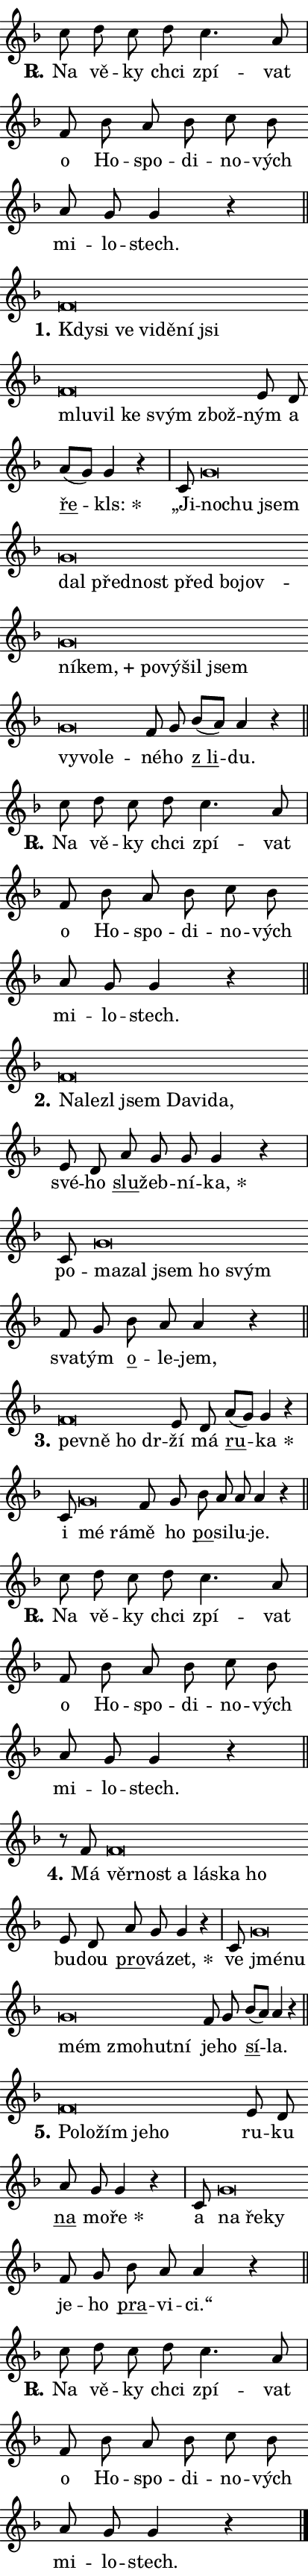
\version "2.22.1"
\header { tagline = "" }
\paper {
  indent = 0\cm
  top-margin = 0\cm
  right-margin = 0\cm
  bottom-margin = 0\cm
  left-margin = 0\cm
  paper-width = 7\cm
  page-breaking = #ly:one-page-breaking
  system-system-spacing.basic-distance = #11
  score-system-spacing.basic-distance = #11.3
  ragged-last = ##f
}


%% Author: Thomas Morley
%% https://lists.gnu.org/archive/html/lilypond-user/2020-05/msg00002.html
#(define (line-position grob)
"Returns position of @var[grob} in current system:
   @code{'start}, if at first time-step
   @code{'end}, if at last time-step
   @code{'middle} otherwise
"
  (let* ((col (ly:item-get-column grob))
         (ln (ly:grob-object col 'left-neighbor))
         (rn (ly:grob-object col 'right-neighbor))
         (col-to-check-left (if (ly:grob? ln) ln col))
         (col-to-check-right (if (ly:grob? rn) rn col))
         (break-dir-left
           (and
             (ly:grob-property col-to-check-left 'non-musical #f)
             (ly:item-break-dir col-to-check-left)))
         (break-dir-right
           (and
             (ly:grob-property col-to-check-right 'non-musical #f)
             (ly:item-break-dir col-to-check-right))))
        (cond ((eqv? 1 break-dir-left) 'start)
              ((eqv? -1 break-dir-right) 'end)
              (else 'middle))))

#(define (tranparent-at-line-position vctor)
  (lambda (grob)
  "Relying on @code{line-position} select the relevant enry from @var{vctor}.
Used to determine transparency,"
    (case (line-position grob)
      ((end) (not (vector-ref vctor 0)))
      ((middle) (not (vector-ref vctor 1)))
      ((start) (not (vector-ref vctor 2))))))

noteHeadBreakVisibility =
#(define-music-function (break-visibility)(vector?)
"Makes @code{NoteHead}s transparent relying on @var{break-visibility}"
#{
  \override NoteHead.transparent =
    #(tranparent-at-line-position break-visibility)
#})

#(define delete-ledgers-for-transparent-note-heads
  (lambda (grob)
    "Reads whether a @code{NoteHead} is transparent.
If so this @code{NoteHead} is removed from @code{'note-heads} from
@var{grob}, which is supposed to be @code{LedgerLineSpanner}.
As a result ledgers are not printed for this @code{NoteHead}"
    (let* ((nhds-array (ly:grob-object grob 'note-heads))
           (nhds-list
             (if (ly:grob-array? nhds-array)
                 (ly:grob-array->list nhds-array)
                 '()))
           ;; Relies on the transparent-property being done before
           ;; Staff.LedgerLineSpanner.after-line-breaking is executed.
           ;; This is fragile ...
           (to-keep
             (remove
               (lambda (nhd)
                 (ly:grob-property nhd 'transparent #f))
               nhds-list)))
      ;; TODO find a better method to iterate over grob-arrays, similiar
      ;; to filter/remove etc for lists
      ;; For now rebuilt from scratch
      (set! (ly:grob-object grob 'note-heads)  '())
      (for-each
        (lambda (nhd)
          (ly:pointer-group-interface::add-grob grob 'note-heads nhd))
        to-keep))))

hideNotes = {
  \noteHeadBreakVisibility #begin-of-line-visible
}
unHideNotes = {
  \noteHeadBreakVisibility #all-visible
}

% work-around for resetting accidentals
% https://lilypond.org/doc/v2.23/Documentation/notation/displaying-rhythms#unmetered-music
cadenzaMeasure = {
  \cadenzaOff
  \partial 1024 s1024
  \cadenzaOn
}

#(define-markup-command (accent layout props text) (markup?)
  "Underline accented syllable"
  (interpret-markup layout props
    #{\markup \override #'(offset . 4.3) \underline { #text }#}))

responsum = \markup \concat {
  "R" \hspace #-1.05 \path #0.1 #'((moveto 0 0.07) (lineto 0.9 0.8)) \hspace #0.05 "."
}

\layout {
    \context {
        \Staff
        \remove "Time_signature_engraver"
        \override LedgerLineSpanner.after-line-breaking = #delete-ledgers-for-transparent-note-heads
    }
    \context {
        \Voice {
            \override NoteHead.output-attributes = #'((class . "notehead"))
            \override Hairpin.height = #0.55
        }
    }
    \context {
        \Lyrics {
            \override StanzaNumber.output-attributes = #'((class . "stanzanumber"))
            \override LyricSpace.minimum-distance = #0.9
            \override LyricText.font-name = #"TeX Gyre Schola"
            \override LyricText.font-size = 1
            \override StanzaNumber.font-name = #"TeX Gyre Schola Bold"
            \override StanzaNumber.font-size = 1
        }
    }
}

% magnetic-lyrics.ily
%
%   written by
%     Jean Abou Samra <jean@abou-samra.fr>
%     Werner Lemberg <wl@gnu.org>
%
%   adapted by
%     Jiri Hon <jiri.hon@gmail.com>
%
% Version 2022-Apr-15

% https://www.mail-archive.com/lilypond-user@gnu.org/msg149350.html

#(define (Left_hyphen_pointer_engraver context)
   "Collect syllable-hyphen-syllable occurrences in lyrics and store
them in properties.  This engraver only looks to the left.  For
example, if the lyrics input is @code{foo -- bar}, it does the
following.

@itemize @bullet
@item
Set the @code{text} property of the @code{LyricHyphen} grob between
@q{foo} and @q{bar} to @code{foo}.

@item
Set the @code{left-hyphen} property of the @code{LyricText} grob with
text @q{foo} to the @code{LyricHyphen} grob between @q{foo} and
@q{bar}.
@end itemize

Use this auxiliary engraver in combination with the
@code{lyric-@/text::@/apply-@/magnetic-@/offset!} hook."
   (let ((hyphen #f)
         (text #f))
     (make-engraver
      (acknowledgers
       ((lyric-syllable-interface engraver grob source-engraver)
        (set! text grob)))
      (end-acknowledgers
       ((lyric-hyphen-interface engraver grob source-engraver)
        ;(when (not (grob::has-interface grob 'lyric-space-interface))
          (set! hyphen grob)));)
      ((stop-translation-timestep engraver)
       (when (and text hyphen)
         (ly:grob-set-object! text 'left-hyphen hyphen))
       (set! text #f)
       (set! hyphen #f)))))

#(define (lyric-text::apply-magnetic-offset! grob)
   "If the space between two syllables is less than the value in
property @code{LyricText@/.details@/.squash-threshold}, move the right
syllable to the left so that it gets concatenated with the left
syllable.

Use this function as a hook for
@code{LyricText@/.after-@/line-@/breaking} if the
@code{Left_@/hyphen_@/pointer_@/engraver} is active."
   (let ((hyphen (ly:grob-object grob 'left-hyphen #f)))
     (when hyphen
       (let ((left-text (ly:spanner-bound hyphen LEFT)))
         (when (grob::has-interface left-text 'lyric-syllable-interface)
           (let* ((common (ly:grob-common-refpoint grob left-text X))
                  (this-x-ext (ly:grob-extent grob common X))
                  (left-x-ext
                   (begin
                     ;; Trigger magnetism for left-text.
                     (ly:grob-property left-text 'after-line-breaking)
                     (ly:grob-extent left-text common X)))
                  ;; `delta` is the gap width between two syllables.
                  (delta (- (interval-start this-x-ext)
                            (interval-end left-x-ext)))
                  (details (ly:grob-property grob 'details))
                  (threshold (assoc-get 'squash-threshold details 0.2)))
             (when (< delta threshold)
               (let* (;; We have to manipulate the input text so that
                      ;; ligatures crossing syllable boundaries are not
                      ;; disabled.  For languages based on the Latin
                      ;; script this is essentially a beautification.
                      ;; However, for non-Western scripts it can be a
                      ;; necessity.
                      (lt (ly:grob-property left-text 'text))
                      (rt (ly:grob-property grob 'text))
                      (is-space (grob::has-interface hyphen 'lyric-space-interface))
                      (space (if is-space " " ""))
                      (space-markup (grob-interpret-markup grob " "))
                      (space-size (interval-length (ly:stencil-extent space-markup X)))
                      (extra-delta (if is-space space-size 0))
                      ;; Append new syllable.
                      (ltrt-space (if (and (string? lt) (string? rt))
                                (string-append lt space rt)
                                (make-concat-markup (list lt space rt))))
                      ;; Right-align `ltrt` to the right side.
                      (ltrt-space-markup (grob-interpret-markup
                               grob
                               (make-translate-markup
                                (cons (interval-length this-x-ext) 0)
                                (make-right-align-markup ltrt-space)))))
                 (begin
                   ;; Don't print `left-text`.
                   (ly:grob-set-property! left-text 'stencil #f)
                   ;; Set text and stencil (which holds all collected
                   ;; syllables so far) and shift it to the left.
                   (ly:grob-set-property! grob 'text ltrt-space)
                   (ly:grob-set-property! grob 'stencil ltrt-space-markup)
                   (ly:grob-translate-axis! grob (- (- delta extra-delta)) X))))))))))


#(define (lyric-hyphen::displace-bounds-first grob)
   ;; Make very sure this callback isn't triggered too early.
   (let ((left (ly:spanner-bound grob LEFT))
         (right (ly:spanner-bound grob RIGHT)))
     (ly:grob-property left 'after-line-breaking)
     (ly:grob-property right 'after-line-breaking)
     (ly:lyric-hyphen::print grob)))

squashThreshold = #0.4

\layout {
  \context {
    \Lyrics
    \consists #Left_hyphen_pointer_engraver
    \override LyricText.after-line-breaking =
      #lyric-text::apply-magnetic-offset!
    \override LyricHyphen.stencil = #lyric-hyphen::displace-bounds-first
    \override LyricText.details.squash-threshold = \squashThreshold
    \override LyricHyphen.minimum-distance = 0
    \override LyricHyphen.minimum-length = \squashThreshold
  }
}

squash = \override LyricText.details.squash-threshold = 9999
unSquash = \override LyricText.details.squash-threshold = \squashThreshold

left = \override LyricText.self-alignment-X = #LEFT
unLeft = \revert LyricText.self-alignment-X

starOffset = #(lambda (grob) 
                (let ((x_offset (ly:self-alignment-interface::aligned-on-x-parent grob)))
                  (if (= x_offset 0) 0 (+ x_offset 1.2))))

star = #(define-music-function (syllable)(string?)
"Append star separator at the end of a syllable"
#{
  \once \override LyricText.X-offset = #starOffset
  \lyricmode { \markup {
    #syllable
    \override #'((font-name . "TeX Gyre Schola Bold")) \hspace #0.2 \lower #0.65 \larger "*"
  } }
#})

starAccent = #(define-music-function (syllable)(string?)
"Append star separator at the end of a syllable and make accent"
#{
  \once \override LyricText.X-offset = #starOffset
  \lyricmode { \markup {
    \accent #syllable
    \override #'((font-name . "TeX Gyre Schola Bold")) \hspace #0.2 \lower #0.65 \larger "*"
  } }
#})

breath = #(define-music-function (syllable)(string?)
"Append breathing indicator at the end of a syllable"
#{
  \lyricmode { \markup { #syllable "+" } }
#})

optionalBreath = #(define-music-function (syllable)(string?)
"Append optional breathing indicator at the end of a syllable"
#{
  \lyricmode { \markup { #syllable "(+)" } }
#})


\score {
    <<
        \new Voice = "melody" { \cadenzaOn \key f \major \relative { c''8 d c d c4. a8 \cadenzaMeasure \bar "|" f bes a bes \bar "" c bes \bar "" a g g4 r \cadenzaMeasure \bar "||" \break } }
        \new Lyrics \lyricsto "melody" { \lyricmode { \set stanza = \responsum
Na vě -- ky chci zpí -- vat o Ho -- spo -- di -- no -- vých mi -- lo -- stech. } }
    >>
    \layout {}
}

\score {
    <<
        \new Voice = "melody" { \cadenzaOn \key f \major \relative { f'\breve*1/16 \hideNotes \breve*1/16 \bar "" \breve*1/16 \bar "" \breve*1/16 \bar "" \breve*1/16 \bar "" \breve*1/16 \bar "" \breve*1/16 \bar "" \breve*1/16 \bar "" \breve*1/16 \bar "" \breve*1/16 \bar "" \breve*1/16 \breve*1/16 \bar "" \unHideNotes e8 d \bar "" a'[( g)] g4 r \cadenzaMeasure \bar "|" c,8 g'\breve*1/16 \hideNotes \breve*1/16 \bar "" \breve*1/16 \bar "" \breve*1/16 \bar "" \breve*1/16 \bar "" \breve*1/16 \bar "" \breve*1/16 \bar "" \breve*1/16 \bar "" \breve*1/16 \bar "" \breve*1/16 \bar "" \breve*1/16 \bar "" \breve*1/16 \bar "" \breve*1/16 \bar "" \breve*1/16 \bar "" \breve*1/16 \bar "" \breve*1/16 \bar "" \breve*1/16 \breve*1/16 \bar "" \unHideNotes f8 g \bar "" bes[( a)] a4 r \cadenzaMeasure \bar "||" \break } }
        \new Lyrics \lyricsto "melody" { \lyricmode { \set stanza = "1."
\left Kdy -- \squash si ve vi -- dě -- ní jsi mlu -- vil ke svým zbož -- \unLeft \unSquash ným a \markup \accent ře -- \star kls: „Ji -- \left no -- \squash chu jsem dal před -- nost před bo -- jov -- ní -- \breath "kem," po -- vý -- šil jsem vy -- vo -- le -- \unLeft \unSquash né -- ho \markup \accent "z li" -- du. } }
    >>
    \layout {}
}

\score {
    <<
        \new Voice = "melody" { \cadenzaOn \key f \major \relative { c''8 d c d c4. a8 \cadenzaMeasure \bar "|" f bes a bes \bar "" c bes \bar "" a g g4 r \cadenzaMeasure \bar "||" \break } }
        \new Lyrics \lyricsto "melody" { \lyricmode { \set stanza = \responsum
Na vě -- ky chci zpí -- vat o Ho -- spo -- di -- no -- vých mi -- lo -- stech. } }
    >>
    \layout {}
}

\score {
    <<
        \new Voice = "melody" { \cadenzaOn \key f \major \relative { f'\breve*1/16 \hideNotes \breve*1/16 \bar "" \breve*1/16 \bar "" \breve*1/16 \bar "" \breve*1/16 \bar "" \breve*1/16 \breve*1/16 \bar "" \unHideNotes e8 d \bar "" a' g g g4 r \cadenzaMeasure \bar "|" c,8 g'\breve*1/16 \hideNotes \breve*1/16 \bar "" \breve*1/16 \bar "" \breve*1/16 \breve*1/16 \bar "" \unHideNotes f8 g \bar "" bes a a4 r \cadenzaMeasure \bar "||" \break } }
        \new Lyrics \lyricsto "melody" { \lyricmode { \set stanza = "2."
\left Na -- \squash le -- zl jsem Da -- vi -- da, \unLeft \unSquash své -- ho \markup \accent slu -- žeb -- ní -- \star ka, po -- \left ma -- \squash zal jsem ho svým \unLeft \unSquash sva -- tým \markup \accent o -- le -- jem, } }
    >>
    \layout {}
}

\score {
    <<
        \new Voice = "melody" { \cadenzaOn \key f \major \relative { f'\breve*1/16 \hideNotes \breve*1/16 \bar "" \breve*1/16 \breve*1/16 \bar "" \unHideNotes e8 d \bar "" a'[( g)] g4 r \cadenzaMeasure \bar "|" c,8 g'\breve*1/16 \hideNotes \breve*1/16 \bar "" \unHideNotes f8 g \bar "" bes a a a4 r \cadenzaMeasure \bar "||" \break } }
        \new Lyrics \lyricsto "melody" { \lyricmode { \set stanza = "3."
\left pev -- \squash ně ho dr -- \unLeft \unSquash ží má \markup \accent ru -- \star ka i \left mé \squash rá -- \unLeft \unSquash mě ho \markup \accent po -- si -- lu -- je. } }
    >>
    \layout {}
}

\score {
    <<
        \new Voice = "melody" { \cadenzaOn \key f \major \relative { c''8 d c d c4. a8 \cadenzaMeasure \bar "|" f bes a bes \bar "" c bes \bar "" a g g4 r \cadenzaMeasure \bar "||" \break } }
        \new Lyrics \lyricsto "melody" { \lyricmode { \set stanza = \responsum
Na vě -- ky chci zpí -- vat o Ho -- spo -- di -- no -- vých mi -- lo -- stech. } }
    >>
    \layout {}
}

\score {
    <<
        \new Voice = "melody" { \cadenzaOn \key f \major \relative { r8 f'8 f\breve*1/16 \hideNotes \breve*1/16 \bar "" \breve*1/16 \bar "" \breve*1/16 \bar "" \breve*1/16 \breve*1/16 \bar "" \unHideNotes e8 d \bar "" a' g g4 r \cadenzaMeasure \bar "|" c,8 g'\breve*1/16 \hideNotes \breve*1/16 \bar "" \breve*1/16 \bar "" \breve*1/16 \bar "" \breve*1/16 \breve*1/16 \bar "" \unHideNotes f8 g \bar "" bes[( a)] a4 r \cadenzaMeasure \bar "||" \break } }
        \new Lyrics \lyricsto "melody" { \lyricmode { \set stanza = "4."
Má \left věr -- \squash nost a lá -- ska ho \unLeft \unSquash bu -- dou \markup \accent pro -- vá -- \star zet, ve \left jmé -- \squash nu mém zmo -- hut -- ní \unLeft \unSquash je -- ho \markup \accent sí -- la. } }
    >>
    \layout {}
}

\score {
    <<
        \new Voice = "melody" { \cadenzaOn \key f \major \relative { f'\breve*1/16 \hideNotes \breve*1/16 \bar "" \breve*1/16 \bar "" \breve*1/16 \breve*1/16 \bar "" \unHideNotes e8 d \bar "" a' g g4 r \cadenzaMeasure \bar "|" c,8 g'\breve*1/16 \hideNotes \breve*1/16 \breve*1/16 \bar "" \unHideNotes f8 g \bar "" bes a a4 r \cadenzaMeasure \bar "||" \break } }
        \new Lyrics \lyricsto "melody" { \lyricmode { \set stanza = "5."
\left Po -- \squash lo -- žím je -- ho \unLeft \unSquash ru -- ku \markup \accent na mo -- \star ře a \left na \squash ře -- ky \unLeft \unSquash je -- ho \markup \accent pra -- vi -- ci.“ } }
    >>
    \layout {}
}

\score {
    <<
        \new Voice = "melody" { \cadenzaOn \key f \major \relative { c''8 d c d c4. a8 \cadenzaMeasure \bar "|" f bes a bes \bar "" c bes \bar "" a g g4 r \cadenzaMeasure \bar "||" \break } \bar "|." }
        \new Lyrics \lyricsto "melody" { \lyricmode { \set stanza = \responsum
Na vě -- ky chci zpí -- vat o Ho -- spo -- di -- no -- vých mi -- lo -- stech. } }
    >>
    \layout {}
}
